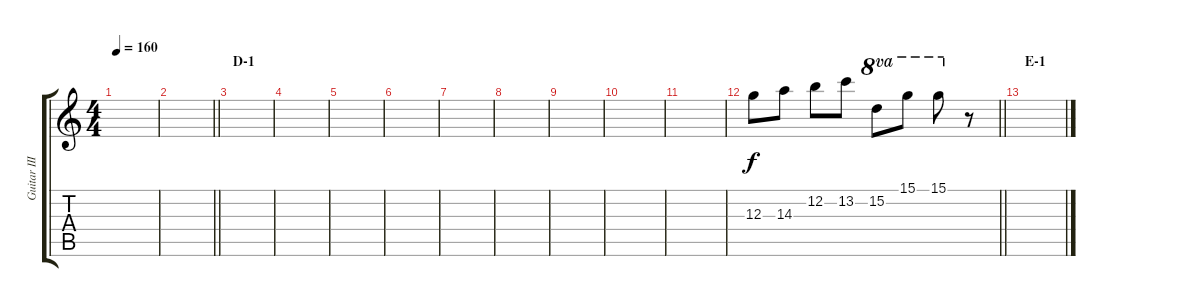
\track ("Guitar III (Nakano Azusa)" "Guitar III") {instrument distortionguitar}
\staff {score tabs}
\tuning (E4 B3 G3 D3 A2 E2) {hide}
\ts (4 4)
\tempo 160
\clef g2
\ks c
|
\barLineRight lightlight
|
\section ("" "D-1")
|
|
|
|
|
|
|
|
|
\barLineRight lightlight
12.3.8 14.3.8 12.2.8 13.2.8 15.2.8{ot 8va} 15.1.8{ot 8va} 15.1.8{ot 8va} r.8 |
\section ("" "E-1")
